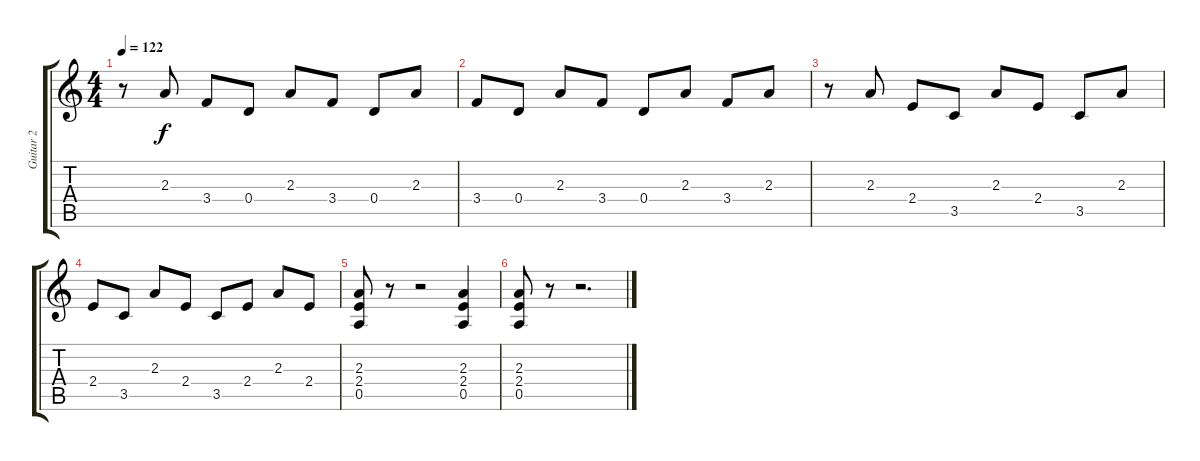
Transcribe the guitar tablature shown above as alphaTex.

\track ("Guitar 2" "Guitar 2") {instrument distortionguitar}
\staff {score tabs}
\tuning (E4 B3 G3 D3 A2 E2) {hide}
\ts (4 4)
\tempo 122
\clef g2
\ks c
r.8{dy f} 2.3.8 3.4.8 0.4.8 2.3.8 3.4.8 0.4.8 2.3.8 |
3.4.8 0.4.8 2.3.8 3.4.8 0.4.8 2.3.8 3.4.8 2.3.8 |
r.8 2.3.8 2.4.8 3.5.8 2.3.8 2.4.8 3.5.8 2.3.8 |
2.4.8 3.5.8 2.3.8 2.4.8 3.5.8 2.4.8 2.3.8 2.4.8 |
(2.3 2.4 0.5).8{instrument distortionguitar} r.8 r.2 (2.3 2.4 0.5).4 |
(2.3 2.4 0.5).8 r.8 r.2{d}
